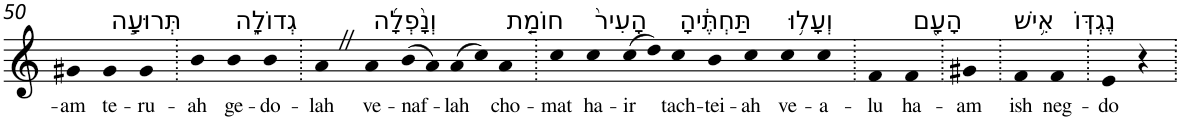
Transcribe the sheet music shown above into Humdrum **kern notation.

**kern	**text
*part1	*part1
*staff1	*staff1
*I"Piano	*
*I'Pno	*
!!LO:PB:g=z
*clefG2	*
*k[]	*
=50	=50
!	!LO:LY:b
4g#X	-am
!LO:TX:a:t=תְּרוּעָ֣ה	!
!	!LO:LY:b
4g#	te-
!	!LO:LY:b
4g#	-ru-
=51.	=51.
!	!LO:LY:b
4b	-ah
!LO:TX:a:t=גְדוֹלָ֑ה	!
!	!LO:LY:b
4b	ge-
!	!LO:LY:b
4b	-do-
=52.	=52.
!	!LO:LY:b
4aZ	-lah
!LO:TX:a:t=וְנָ֨פְלָ֜ה	!
!	!LO:LY:b
4a	ve-
!	!LO:LY:b
(>8b	-naf-
8a)	.
!	!LO:LY:b
(>8a	-lah
8cc)	.
!LO:TX:a:t=חוֹמַ֤ת	!
!	!LO:LY:b
4a	cho-
=53.	=53.
!	!LO:LY:b
4cc	-mat
!LO:TX:a:t=הָעִיר֙	!
!	!LO:LY:b
4cc	ha-
!	!LO:LY:b
(>8cc	-ir
8dd)	.
!LO:TX:a:t=תַּחְתֶּ֔יהָ	!
!	!LO:LY:b
4cc	tach-
!	!LO:LY:b
4b	-tei-
!	!LO:LY:b
4cc	-ah
!LO:TX:a:t=וְעָל֥וּ	!
!	!LO:LY:b
4cc	ve-
!	!LO:LY:b
4cc	-a-
=54.	=54.
!	!LO:LY:b
4f	-lu
!LO:TX:a:t=הָעָ֖ם	!
!	!LO:LY:b
4f	ha-
=55.	=55.
!	!LO:LY:b
4g#X	-am
=56.	=56.
!LO:TX:a:t=אִ֥ישׁ	!
!	!LO:LY:b
4f	ish
!LO:TX:a:t=נֶגְדּֽוֹ	!
!	!LO:LY:b
4f	neg-
=57.	=57.
!	!LO:LY:b
4e	-do
4r	.
=.	=.
*-	*-
